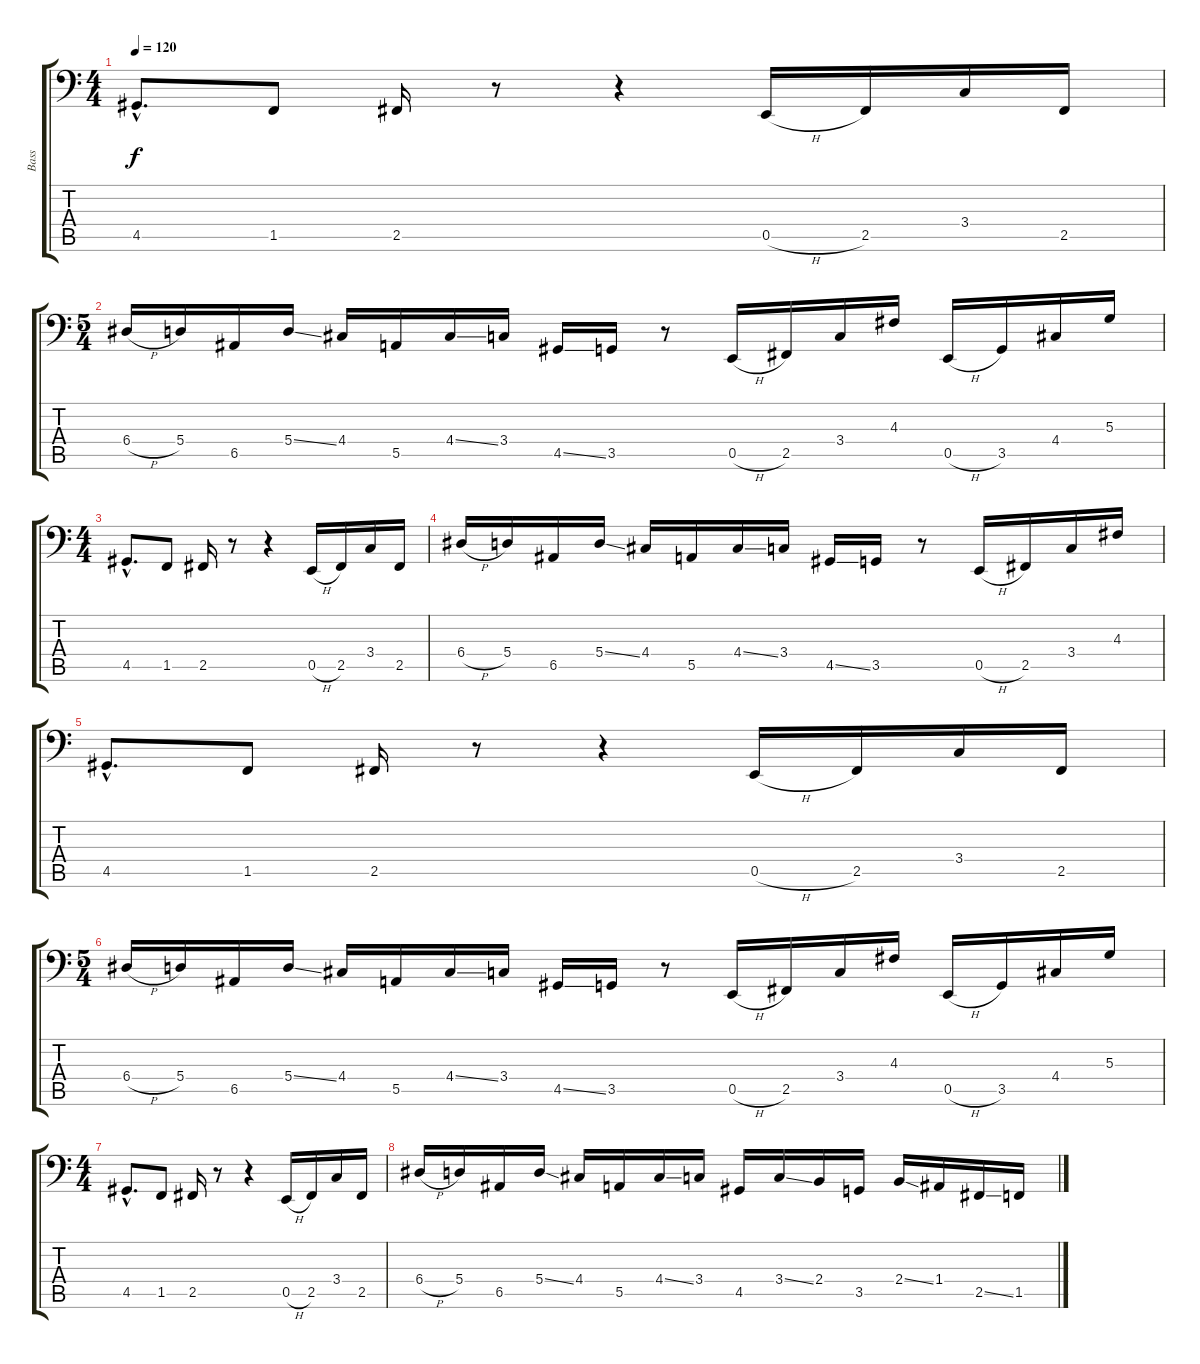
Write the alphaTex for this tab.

\track ("Bass" "Bass") {instrument electricbassfinger}
\staff {score tabs}
\tuning (C3 G2 D2 A1 E1 B0) {hide}
\ts (4 4)
\tempo 120
\clef f4
\ks c
4.5{hac}.8{d dy f} 1.5.8 2.5.16 r.8 r.4 0.5{h}.16 2.5.16 3.4.16 2.5.16 |
\ts (5 4)
6.4{h}.16 5.4.16 6.5.16 5.4{ss}.16 4.4.16 5.5.16 4.4{ss}.16 3.4.16 4.5{ss}.16 3.5.16 r.8 0.5{h}.16 2.5.16 3.4.16 4.3.16 0.5{h}.16 3.5.16 4.4.16 5.3.16 |
\ts (4 4)
4.5{hac}.8{d} 1.5.8 2.5.16 r.8 r.4 0.5{h}.16 2.5.16 3.4.16 2.5.16 |
6.4{h}.16 5.4.16 6.5.16 5.4{ss}.16 4.4.16 5.5.16 4.4{ss}.16 3.4.16 4.5{ss}.16 3.5.16 r.8 0.5{h}.16 2.5.16 3.4.16 4.3.16 |
4.5{hac}.8{d} 1.5.8 2.5.16 r.8 r.4 0.5{h}.16 2.5.16 3.4.16 2.5.16 |
\ts (5 4)
6.4{h}.16 5.4.16 6.5.16 5.4{ss}.16 4.4.16 5.5.16 4.4{ss}.16 3.4.16 4.5{ss}.16 3.5.16 r.8 0.5{h}.16 2.5.16 3.4.16 4.3.16 0.5{h}.16 3.5.16 4.4.16 5.3.16 |
\ts (4 4)
4.5{hac}.8{d} 1.5.8 2.5.16 r.8 r.4 0.5{h}.16 2.5.16 3.4.16 2.5.16 |
6.4{h}.16 5.4.16 6.5.16 5.4{ss}.16 4.4.16 5.5.16 4.4{ss}.16 3.4.16 4.5.16 3.4{ss}.16 2.4.16 3.5.16 2.4{ss}.16 1.4.16 2.5{ss}.16 1.5.16
